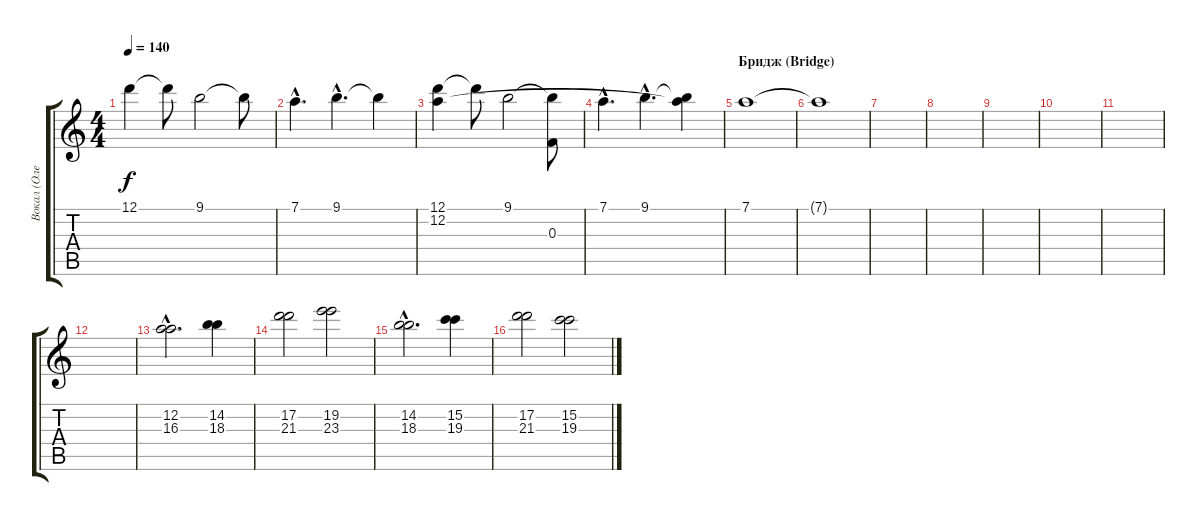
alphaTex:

\track ("Вокал (Олег Жиляков)" "Вокал (Оле") {instrument contrabass}
\staff {score tabs}
\tuning (D4 A3 F3 C3 G2 D2) {hide}
\ts (4 4)
\tempo 140
\clef g2
\ks c
12.1.4{dy f} 12.1{t}.8 9.1.2 9.1{t}.8 |
7.1{hac}.4{d} 9.1{hac}.4{d} 9.1{t}.4 |
(12.1 12.2).4 12.1{t}.8 9.1.2 (9.1{t} 0.3).8 |
7.1{hac}.4{d} 9.1{hac}.4{d} (9.1{t} 12.2{t}).4 |
\section ("" "Бридж (Bridge)")
7.1.1 |
7.1{t}.1 |
|
|
|
|
|
|
(12.2{hac} 16.3{hac}).2{d} (14.2 18.3).4 |
(17.2 21.3).2 (19.2 23.3).2 |
(14.2{hac} 18.3{hac}).2{d} (15.2 19.3).4 |
(17.2 21.3).2 (15.2 19.3).2
